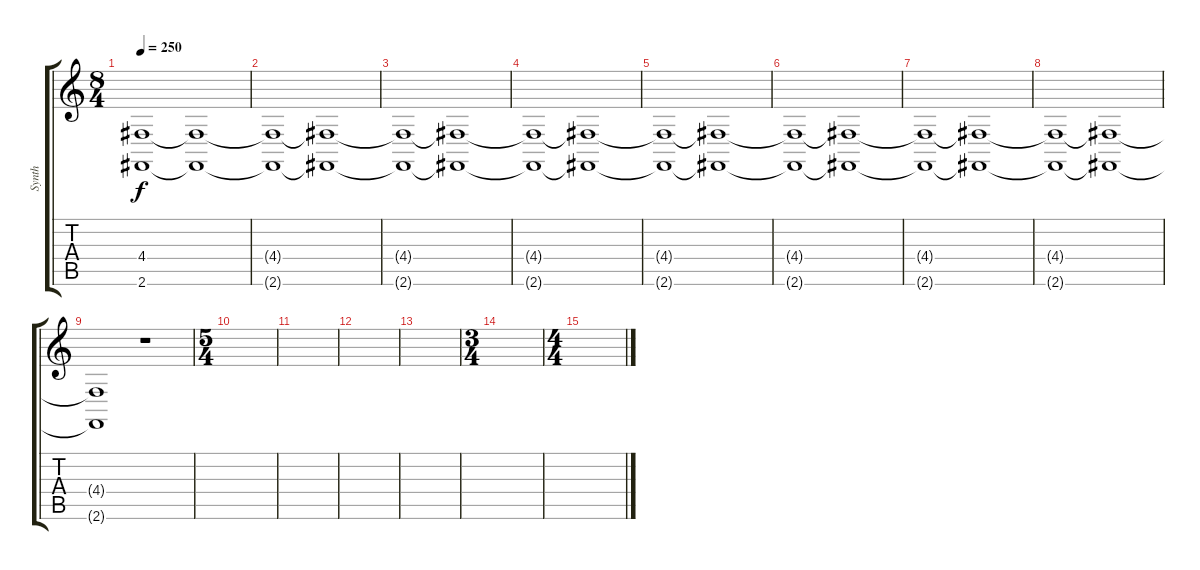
\track ("Synth" "Synth") {instrument lead1square}
\staff {score tabs}
\tuning (E4 B3 G3 D3 A2 E2) {hide}
\ts (8 4)
\tempo 250
\clef g2
\ks c
(4.4{t} 2.6{t}).1{dy f} (4.4{t} 2.6{t}).1 |
(4.4{t} 2.6{t}).1 (4.4{t} 2.6{t}).1 |
(4.4{t} 2.6{t}).1 (4.4{t} 2.6{t}).1 |
(4.4{t} 2.6{t}).1 (4.4{t} 2.6{t}).1 |
(4.4{t} 2.6{t}).1 (4.4{t} 2.6{t}).1 |
(4.4{t} 2.6{t}).1 (4.4{t} 2.6{t}).1 |
(4.4{t} 2.6{t}).1 (4.4{t} 2.6{t}).1 |
(4.4{t} 2.6{t}).1 (4.4{t} 2.6{t}).1 |
(4.4{t} 2.6{t}).1 r.1 |
\ts (5 4)
|
|
|
|
\ts (3 4)
|
\ts (4 4)
